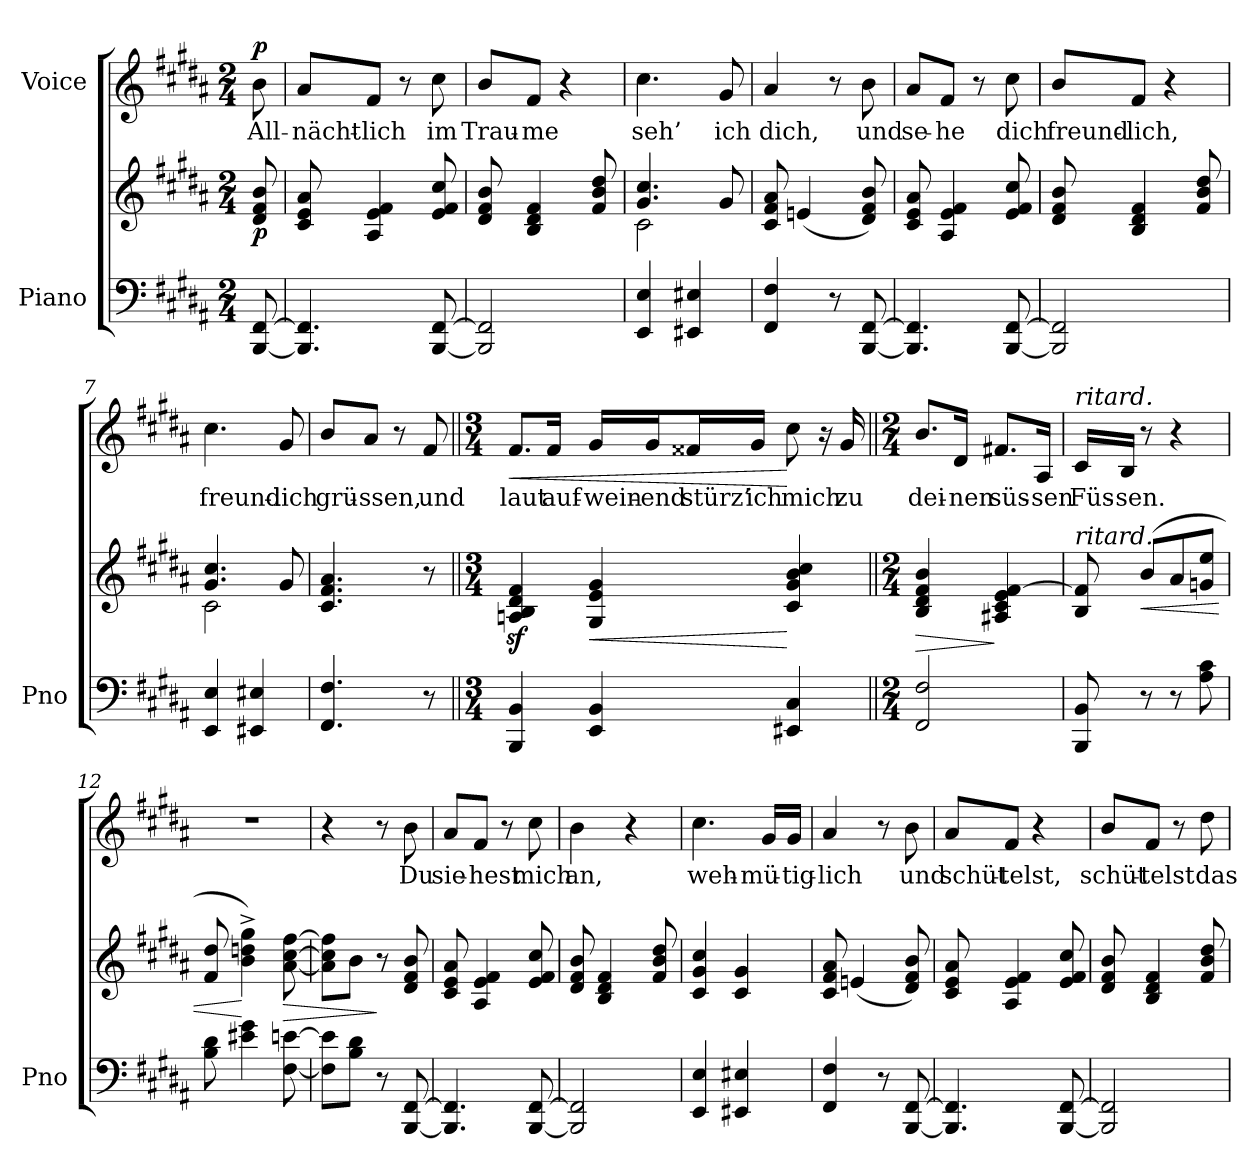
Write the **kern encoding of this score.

**kern	**kern	**dynam	**kern	**text	**dynam
*part2	*part2	*part2	*part1	*part1	*part1
*staff3	*staff2	*staff2/3	*staff1	*staff1	*staff1
*I"Piano	*	*	*I"Voice	*	*
*I'Pno	*	*	*	*	*
*clefF4	*clefG2	*	*clefG2	*	*
*k[f#c#g#d#a#]	*k[f#c#g#d#a#]	*	*k[f#c#g#d#a#]	*	*
*M2/4	*M2/4	*	*M2/4	*	*
*MM60	*MM60	*	*MM60	*	*
=	=	=	=	=	=
!	!	!LO:DY:b	!	!LO:LY:b	!LO:DY:a
[8BBB/ [8FF#/	8d#/ 8f#/ 8b/	p	8b\	All-	p
=1	=1	=1	=1	=1	=1
!	!	!	!	!LO:LY:b	!
4.BBB/] 4.FF#/]	8c#/ 8e/ 8a#/	.	8a#/L	-nächt-	.
!	!	!	!	!LO:LY:b	!
.	4A#/ 4e/ 4f#/	.	8f#/J	-lich	.
.	.	.	8r	.	.
!	!	!	!	!LO:LY:b	!
[8BBB/ [8FF#/	8e/ 8f#/ 8cc#/	.	8cc#\	im	.
=2	=2	=2	=2	=2	=2
!	!	!	!	!LO:LY:b	!
2BBB/] 2FF#/]	8d#/ 8f#/ 8b/	.	8b/L	Trau-	.
!	!	!	!	!LO:LY:b	!
.	4B/ 4d#/ 4f#/	.	8f#/J	-me	.
.	.	.	4r	.	.
.	8f#/ 8b/ 8dd#/	.	.	.	.
=3	=3	=3	=3	=3	=3
*	*^	*	*	*	*
!	!	!	!	!	!LO:LY:b	!
4EE/ 4E/	4.g#/ 4.cc#/	2c#\	.	4.cc#\	seh’	.
4EE#X/ 4E#X/	.	.	.	.	.	.
!	!	!	!	!	!LO:LY:b	!
.	8g#/	.	.	8g#/	ich	.
*	*v	*v	*	*	*	*
=4	=4	=4	=4	=4	=4
!	!	!	!	!LO:LY:b	!
4FF#/ 4F#/	8c#/ 8f#/ 8a#/	.	4a#/	dich,	.
.	(<4en/	.	.	.	.
8r	.	.	8r	.	.
!	!	!	!	!LO:LY:b	!
[8BBB/ [8FF#/	8d#/ 8f#/ 8b/)	.	8b\	und	.
!!LO:LB:g=z
=5	=5	=5	=5	=5	=5
!	!	!	!	!LO:LY:b	!
4.BBB/] 4.FF#/]	8c#/ 8e/ 8a#/	.	8a#/L	se-	.
!	!	!	!	!LO:LY:b	!
.	4A#/ 4e/ 4f#/	.	8f#/J	-he	.
.	.	.	8r	.	.
!	!	!	!	!LO:LY:b	!
[8BBB/ [8FF#/	8e/ 8f#/ 8cc#/	.	8cc#\	dich	.
=6	=6	=6	=6	=6	=6
!	!	!	!	!LO:LY:b	!
2BBB/] 2FF#/]	8d#/ 8f#/ 8b/	.	8b/L	freund-	.
!	!	!	!	!LO:LY:b	!
.	4B/ 4d#/ 4f#/	.	8f#/J	-lich,	.
.	.	.	4r	.	.
.	8f#/ 8b/ 8dd#/	.	.	.	.
=7	=7	=7	=7	=7	=7
*	*^	*	*	*	*
!	!	!	!	!	!LO:LY:b	!
4EE/ 4E/	4.g#/ 4.cc#/	2c#\	.	4.cc#\	freund-	.
4EE#X/ 4E#X/	.	.	.	.	.	.
!	!	!	!	!	!LO:LY:b	!
.	8g#/	.	.	8g#/	-lich	.
*	*v	*v	*	*	*	*
=8	=8	=8	=8	=8	=8
!	!	!	!	!LO:LY:b	!
4.FF#/ 4.F#/	4.c#/ 4.f#/ 4.a#/	.	8b/L	grü-	.
!	!	!	!	!LO:LY:b	!
.	.	.	8a#/J	-ssen,	.
.	.	.	8r	.	.
!	!	!	!	!LO:LY:b	!
8r	8r	.	8f#/	und	.
=9||	=9||	=9||	=9||	=9||	=9||
*M3/4	*M3/4	*	*M3/4	*	*
!	!	!	!	!LO:LY:b	!LO:HP:b
4BBB/ 4BB/	4An/z< 4B/z< 4d#/z< 4f#/z<	.	8.f#/L	laut	<
!	!	!	!	!LO:LY:b	!
.	.	.	16f#/Jk	auf-	.
!	!	!LO:HP:b	!	!LO:LY:b	!
4EE/ 4BB/	4G#/ 4e/ 4g#/	<	16g#/LL	-wein-	.
!	!	!	!	!LO:LY:b	!
.	.	.	16g#/J	-end	.
!	!	!	!	!LO:LY:b	!
.	.	.	16f##X/L	stürz’	.
!	!	!	!	!LO:LY:b	!
.	.	.	16g#/JJ	ich	.
!	!	!	!	!LO:LY:b	!
4EE#X/ 4C#/	4c#/ 4g#/ 4b/ 4cc#/	[	8cc#\	mich	[
.	.	.	16r	.	.
!	!	!	!	!LO:LY:b	!
.	.	.	16g#/	zu	.
!!LO:LB:g=z
=10||	=10||	=10||	=10||	=10||	=10||
*M2/4	*M2/4	*	*M2/4	*	*
!	!	!LO:HP:b	!	!LO:LY:b	!
2FF#/ 2F#/	4B/ 4d#/ 4f#/ 4b/	>	8.b/L	dei-	.
!	!	!	!	!LO:LY:b	!
.	.	.	16d#/Jk	-nen	.
!	!	!	!	!LO:LY:b	!
.	4A#X/ 4c#/ 4e/ [4f#/	]	8.f#X/L	süs-	.
!	!	!	!	!LO:LY:b	!
.	.	.	16A#/Jk	-sen	.
=11	=11	=11	=11	=11	=11
*	*	*	*MM58	*	*
!	!	!	!LO:TX:a:i:t=ritard.	!	!
!	!LO:TX:a:i:t=ritard.	!	!	!	!
!	!	!	!	!LO:LY:b	!
8BBB/ 8BB/	8B/ 8f#/]	.	16c#/LL	Füs-	.
!	!	!	!	!LO:LY:b	!
.	.	.	16B/JJ	-sen.	.
!	!	!LO:HP:b	!	!	!
8r	(>8b/L	<	8r	.	.
*	*	*	*MM56	*	*
8r	8a#/	.	4r	.	.
8A#\ 8c#\	8gn/ 8ee/J	.	.	.	.
=12	=12	=12	=12	=12	=12
*	*	*	*MM54	*	*
8B\ 8d#\	8f#/ 8dd#/	.	2r	.	.
4e#X\ 4g#\	4b\^ 4ddn\^ 4gg#\^)	[	.	.	.
!	!	!LO:HP:b	!	!	!
[8F#\ [8en\	[8a#\ [8cc#\ [8ff#\	>	.	.	.
=13	=13	=13	=13	=13	=13
8F#\] 8e\]L	8a#\] 8cc#\] 8ff#\]L	.	4r	.	.
8B\ 8d#\J	8b\J	.	.	.	.
*	*	*	*MM60	*	*
8r	8r	]	8r	.	.
!	!	!	!	!LO:LY:b	!
[8BBB/ [8FF#/	8d#/ 8f#/ 8b/	.	8b\	Du	.
=14	=14	=14	=14	=14	=14
!	!	!	!	!LO:LY:b	!
4.BBB/] 4.FF#/]	8c#/ 8e/ 8a#/	.	8a#/L	sie-	.
!	!	!	!	!LO:LY:b	!
.	4A#/ 4e/ 4f#/	.	8f#/J	-hest	.
.	.	.	8r	.	.
!	!	!	!	!LO:LY:b	!
[8BBB/ [8FF#/	8e/ 8f#/ 8cc#/	.	8cc#\	mich	.
!!LO:LB:g=z
=15	=15	=15	=15	=15	=15
!	!	!	!	!LO:LY:b	!
2BBB/] 2FF#/]	8d#/ 8f#/ 8b/	.	4b\	an,	.
.	4B/ 4d#/ 4f#/	.	.	.	.
.	.	.	4r	.	.
.	8f#/ 8b/ 8dd#/	.	.	.	.
=16	=16	=16	=16	=16	=16
!	!	!	!	!LO:LY:b	!
4EE/ 4E/	4c#/ 4g#/ 4cc#/	.	4.cc#\	weh-	.
4EE#X/ 4E#X/	4c#/ 4g#/	.	.	.	.
!	!	!	!	!LO:LY:b	!
.	.	.	16g#/LL	-mü-	.
!	!	!	!	!LO:LY:b	!
.	.	.	16g#/JJ	-tig-	.
=17	=17	=17	=17	=17	=17
!	!	!	!	!LO:LY:b	!
4FF#/ 4F#/	8c#/ 8f#/ 8a#/	.	4a#/	-lich	.
.	(<4en/	.	.	.	.
8r	.	.	8r	.	.
!	!	!	!	!LO:LY:b	!
[8BBB/ [8FF#/	8d#/ 8f#/ 8b/)	.	8b\	und	.
=18	=18	=18	=18	=18	=18
!	!	!	!	!LO:LY:b	!
4.BBB/] 4.FF#/]	8c#/ 8e/ 8a#/	.	8a#/L	schüt-	.
!	!	!	!	!LO:LY:b	!
.	4A#/ 4e/ 4f#/	.	8f#/J	-telst,	.
.	.	.	4r	.	.
[8BBB/ [8FF#/	8e/ 8f#/ 8cc#/	.	.	.	.
=19	=19	=19	=19	=19	=19
!	!	!	!	!LO:LY:b	!
2BBB/] 2FF#/]	8d#/ 8f#/ 8b/	.	8b/L	schüt-	.
!	!	!	!	!LO:LY:b	!
.	4B/ 4d#/ 4f#/	.	8f#/J	-telst	.
.	.	.	8r	.	.
!	!	!	!	!LO:LY:b	!
.	8f#/ 8b/ 8dd#/	.	8dd#\	das	.
=	=	=	=	=	=
*-	*-	*-	*-	*-	*-
